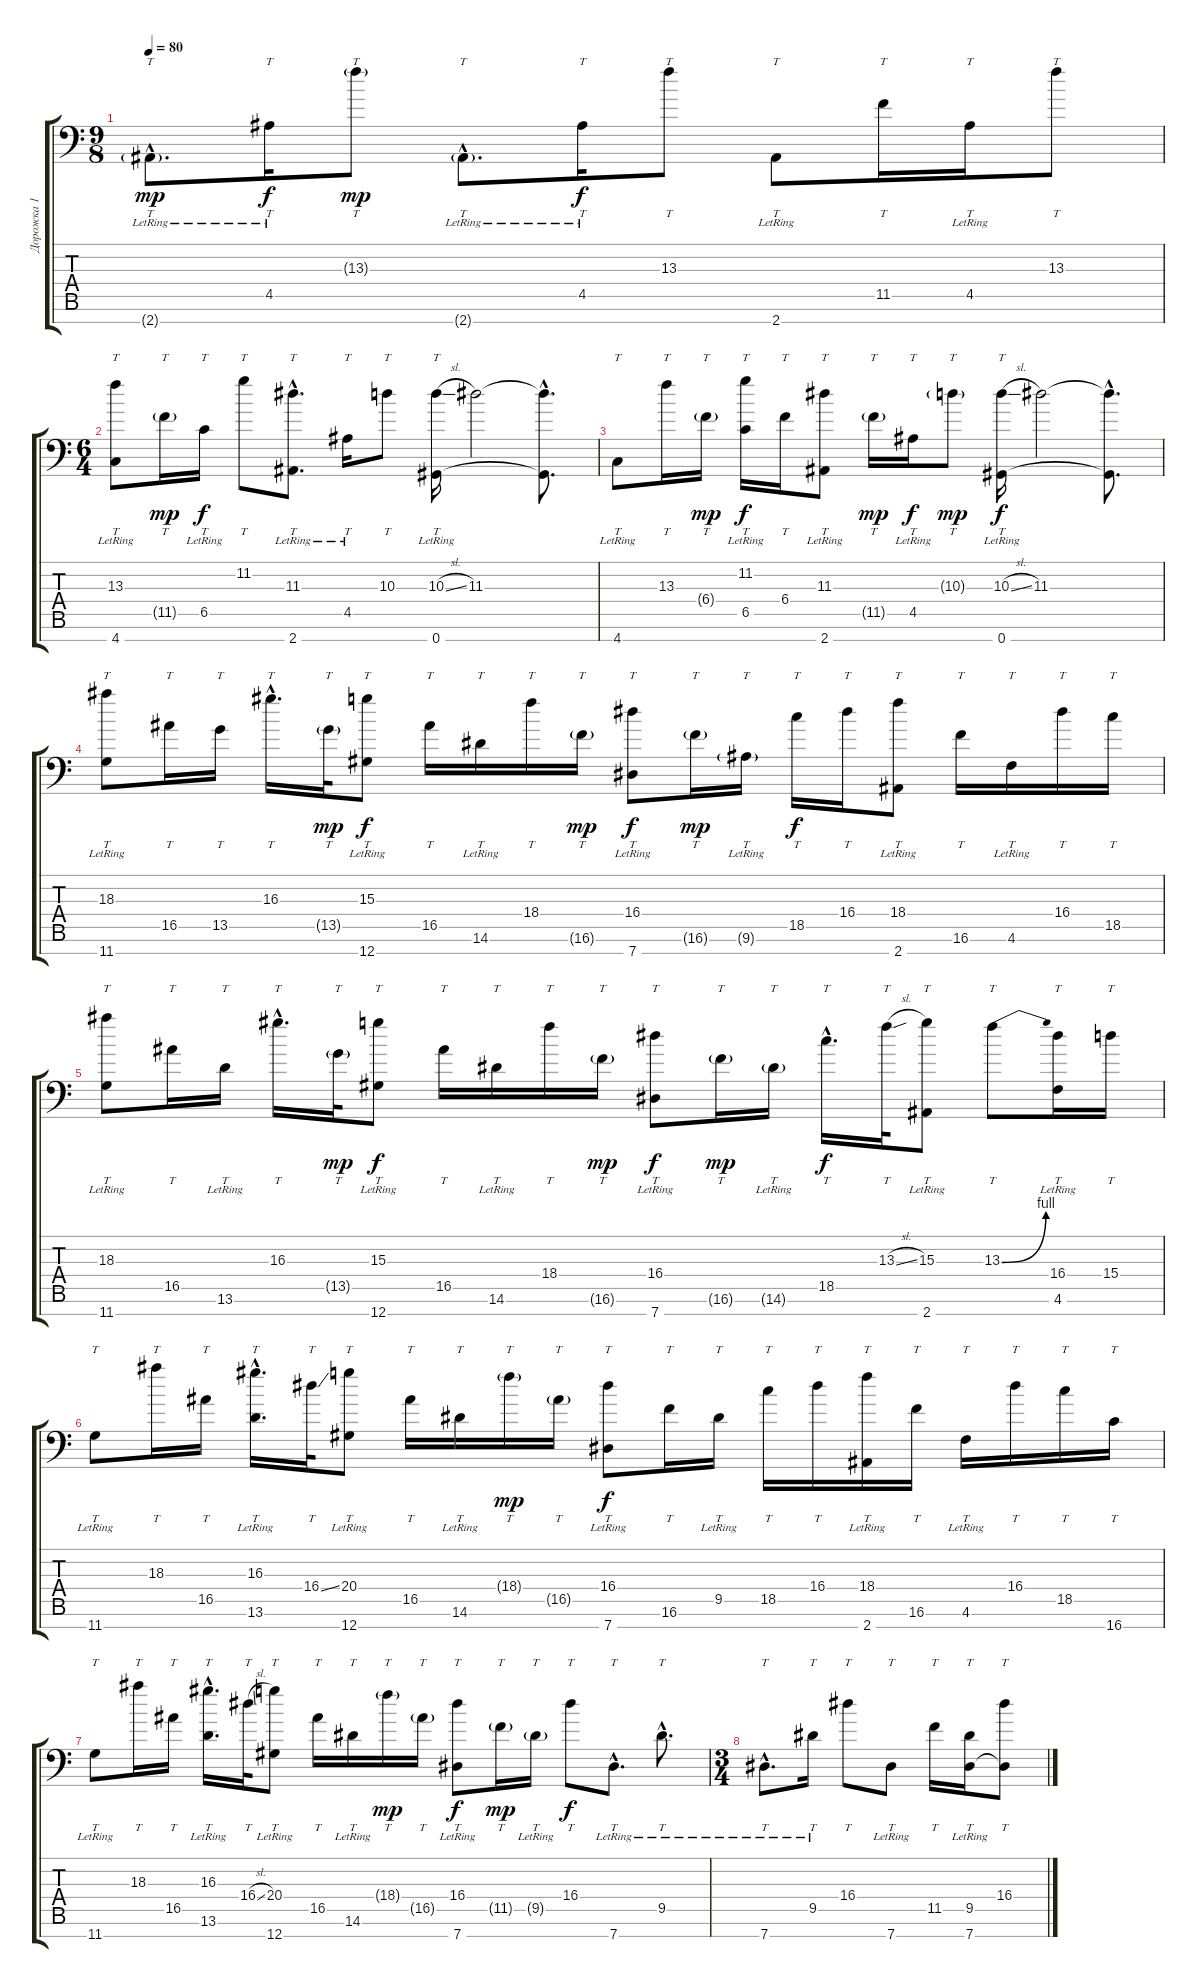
\track ("Дорожка 1" "Дорожка 1") {instrument acousticguitarsteel}
\staff {score tabs}
\tuning (Db4 Ab3 E3 B2 Gb2 Db2 Ab1) {hide}
\ts (9 8)
\tempo 80
\clef f4
\ks c
2.7{g hac lr}.8{tt d dy mp} 4.5{lr}.16{tt dy f} 13.3{g}.8{tt dy mp} 2.7{g hac lr}.8{tt d} 4.5{lr}.16{tt dy f} 13.3.8{tt} 2.7{lr}.8{tt} 11.5.16{tt} 4.5{lr}.16{tt} 13.3.8{tt} |
\ts (6 4)
(13.3 4.7{lr}).8{tt} 11.5{g}.16{tt dy mp} 6.5{lr}.16{tt dy f} 11.2.8{tt} (11.3{hac} 2.7{hac lr}).8{tt d} 4.5{lr}.16{tt} 10.3.8{tt} (10.3{sl} 0.7{lr}).16{tt} 11.3.2 (11.3{hac t} 0.7{hac t}).8{d} |
4.7{lr}.8{tt} 13.3.16{tt} 6.4{g}.16{tt dy mp} (11.2 6.5{lr}).16{tt dy f} 6.4.16{tt} (11.3 2.7{lr}).8{tt} 11.5{g}.16{tt dy mp} 4.5{lr}.16{tt dy f} 10.3{g}.8{tt dy mp} (10.3{sl} 0.7{lr}).16{tt dy f} 11.3.2 (11.3{hac t} 0.7{hac t}).8{d} |
(18.3 11.7{lr}).8{tt} 16.5.16{tt} 13.5.16{tt} 16.3{hac}.16{tt d} 13.5{g}.32{tt dy mp} (15.3 12.7{lr}).8{tt dy f} 16.5.16{tt} 14.6{lr}.16{tt} 18.4.16{tt} 16.6{g}.16{tt dy mp} (16.4 7.7{lr}).8{tt dy f} 16.6{g}.16{tt dy mp} 9.6{g lr}.16{tt} 18.5.16{tt dy f} 16.4.16{tt} (18.4 2.7{lr}).8{tt} 16.6.16{tt} 4.6{lr}.16{tt} 16.4.16{tt} 18.5.16{tt} |
(18.3 11.7{lr}).8{tt} 16.5.16{tt} 13.6{lr}.16{tt} 16.3{hac}.16{tt d} 13.5{g}.32{tt dy mp} (15.3 12.7{lr}).8{tt dy f} 16.5.16{tt} 14.6{lr}.16{tt} 18.4.16{tt} 16.6{g}.16{tt dy mp} (16.4 7.7{lr}).8{tt dy f} 16.6{g}.16{tt dy mp} 14.6{g lr}.16{tt} 18.5{hac}.16{tt d dy f} 13.3{sl}.32{tt} (15.3 2.7{lr}).8{tt} 13.3{be (bend 0 0 60 4)}.8{tt} (16.4 4.6{lr}).16{tt} 15.4.16{tt} |
11.7{lr}.8{tt} 18.3.16{tt} 16.5.16{tt} (16.3{hac} 13.6{hac lr}).16{tt d} 16.4{ss}.32{tt} (20.4 12.7{lr}).8{tt} 16.5.16{tt} 14.6{lr}.16{tt} 18.4{g}.16{tt dy mp} 16.5{g}.16{tt} (16.4 7.7{lr}).8{tt dy f} 16.6.16{tt} 9.5{lr}.16{tt} 18.5.16{tt} 16.4.16{tt} (18.4 2.7{lr}).16{tt} 16.6.16{tt} 4.6{lr}.16{tt} 16.4.16{tt} 18.5.16{tt} 16.7.16{tt} |
11.7{lr}.8{tt} 18.3.16{tt} 16.5.16{tt} (16.3{hac} 13.6{hac lr}).16{tt d} 16.4{sl}.32{tt} (20.4 12.7{lr}).8{tt} 16.5.16{tt} 14.6{lr}.16{tt} 18.4{g}.16{tt dy mp} 16.5{g}.16{tt} (16.4 7.7{lr}).8{tt dy f} 11.5{g}.16{tt dy mp} 9.5{g lr}.16{tt} 16.4.8{tt dy f} 7.7{hac lr}.8{tt d} 9.5{hac lr}.8{tt d} |
\ts (3 4)
7.7{hac lr}.8{tt d} 9.5{lr}.16{tt} 16.4.8{tt} 7.7{lr}.8{tt} 11.5.16{tt} (9.5 7.7{lr}).16{tt} (16.4 7.7{t}).8{tt}
